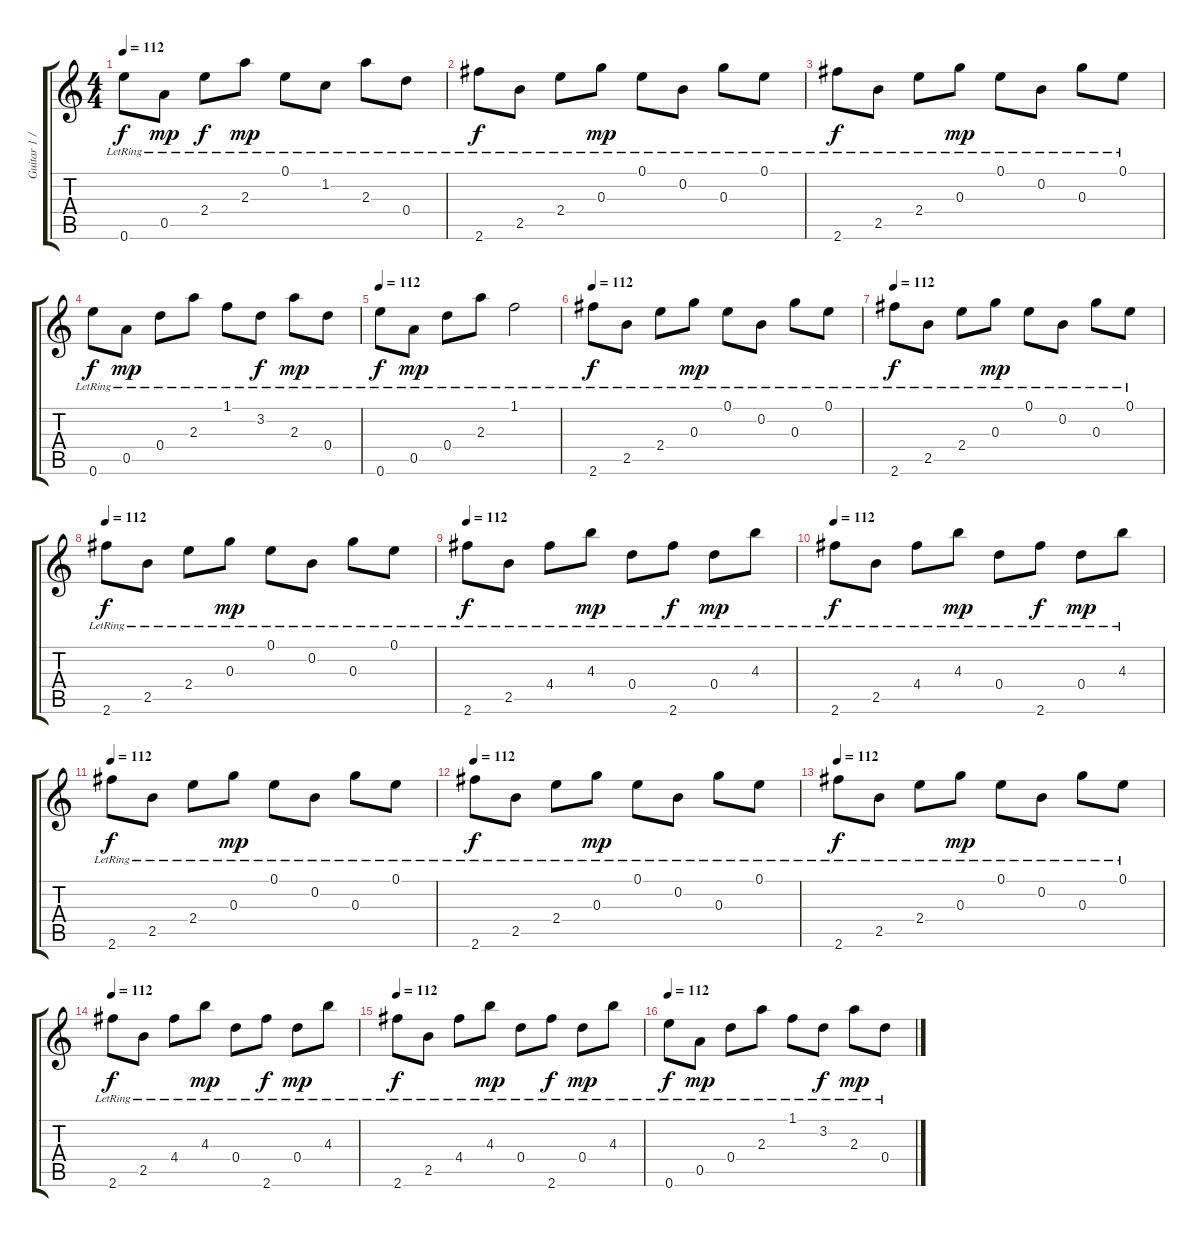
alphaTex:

\track ("Guitar 1 / Gilmour tuning" "Guitar 1 /") {instrument acousticguitarsteel}
\staff {score tabs}
\tuning (E4 B3 G4 D4 A3 E4) {hide}
\ts (4 4)
\tempo 112
\clef g2
\ks c
0.6{lr}.8{dy f} 0.5{lr}.8{dy mp} 2.4{lr}.8{dy f} 2.3{lr}.8{dy mp} 0.1{lr}.8 1.2{lr}.8 2.3{lr}.8 0.4{lr}.8 |
2.6{lr}.8{dy f} 2.5{lr}.8 2.4{lr}.8 0.3{lr}.8{dy mp} 0.1{lr}.8 0.2{lr}.8 0.3{lr}.8 0.1{lr}.8 |
2.6{lr}.8{dy f} 2.5{lr}.8 2.4{lr}.8 0.3{lr}.8{dy mp} 0.1{lr}.8 0.2{lr}.8 0.3{lr}.8 0.1{lr}.8 |
0.6{lr}.8{dy f} 0.5{lr}.8{dy mp} 0.4{lr}.8 2.3{lr}.8 1.1{lr}.8 3.2{lr}.8{dy f} 2.3{lr}.8{dy mp} 0.4{lr}.8 |
\tempo 112
0.6{lr}.8{dy f} 0.5{lr}.8{dy mp} 0.4{lr}.8 2.3{lr}.8 1.1{lr}.2 |
\tempo 112
2.6{lr}.8{dy f} 2.5{lr}.8 2.4{lr}.8 0.3{lr}.8{dy mp} 0.1{lr}.8 0.2{lr}.8 0.3{lr}.8 0.1{lr}.8 |
\tempo 112
2.6{lr}.8{dy f} 2.5{lr}.8 2.4{lr}.8 0.3{lr}.8{dy mp} 0.1{lr}.8 0.2{lr}.8 0.3{lr}.8 0.1{lr}.8 |
\tempo 112
2.6{lr}.8{dy f} 2.5{lr}.8 2.4{lr}.8 0.3{lr}.8{dy mp} 0.1{lr}.8 0.2{lr}.8 0.3{lr}.8 0.1{lr}.8 |
\tempo 112
2.6{lr}.8{dy f} 2.5{lr}.8 4.4{lr}.8 4.3{lr}.8{dy mp} 0.4{lr}.8 2.6{lr}.8{dy f} 0.4{lr}.8{dy mp} 4.3{lr}.8 |
\tempo 112
2.6{lr}.8{dy f} 2.5{lr}.8 4.4{lr}.8 4.3{lr}.8{dy mp} 0.4{lr}.8 2.6{lr}.8{dy f} 0.4{lr}.8{dy mp} 4.3{lr}.8 |
\tempo 112
2.6{lr}.8{dy f} 2.5{lr}.8 2.4{lr}.8 0.3{lr}.8{dy mp} 0.1{lr}.8 0.2{lr}.8 0.3{lr}.8 0.1{lr}.8 |
\tempo 112
2.6{lr}.8{dy f} 2.5{lr}.8 2.4{lr}.8 0.3{lr}.8{dy mp} 0.1{lr}.8 0.2{lr}.8 0.3{lr}.8 0.1{lr}.8 |
\tempo 112
2.6{lr}.8{dy f} 2.5{lr}.8 2.4{lr}.8 0.3{lr}.8{dy mp} 0.1{lr}.8 0.2{lr}.8 0.3{lr}.8 0.1{lr}.8 |
\tempo 112
2.6{lr}.8{dy f} 2.5{lr}.8 4.4{lr}.8 4.3{lr}.8{dy mp} 0.4{lr}.8 2.6{lr}.8{dy f} 0.4{lr}.8{dy mp} 4.3{lr}.8 |
\tempo 112
2.6{lr}.8{dy f} 2.5{lr}.8 4.4{lr}.8 4.3{lr}.8{dy mp} 0.4{lr}.8 2.6{lr}.8{dy f} 0.4{lr}.8{dy mp} 4.3{lr}.8 |
\tempo 112
0.6{lr}.8{dy f} 0.5{lr}.8{dy mp} 0.4{lr}.8 2.3{lr}.8 1.1{lr}.8 3.2{lr}.8{dy f} 2.3{lr}.8{dy mp} 0.4{lr}.8
